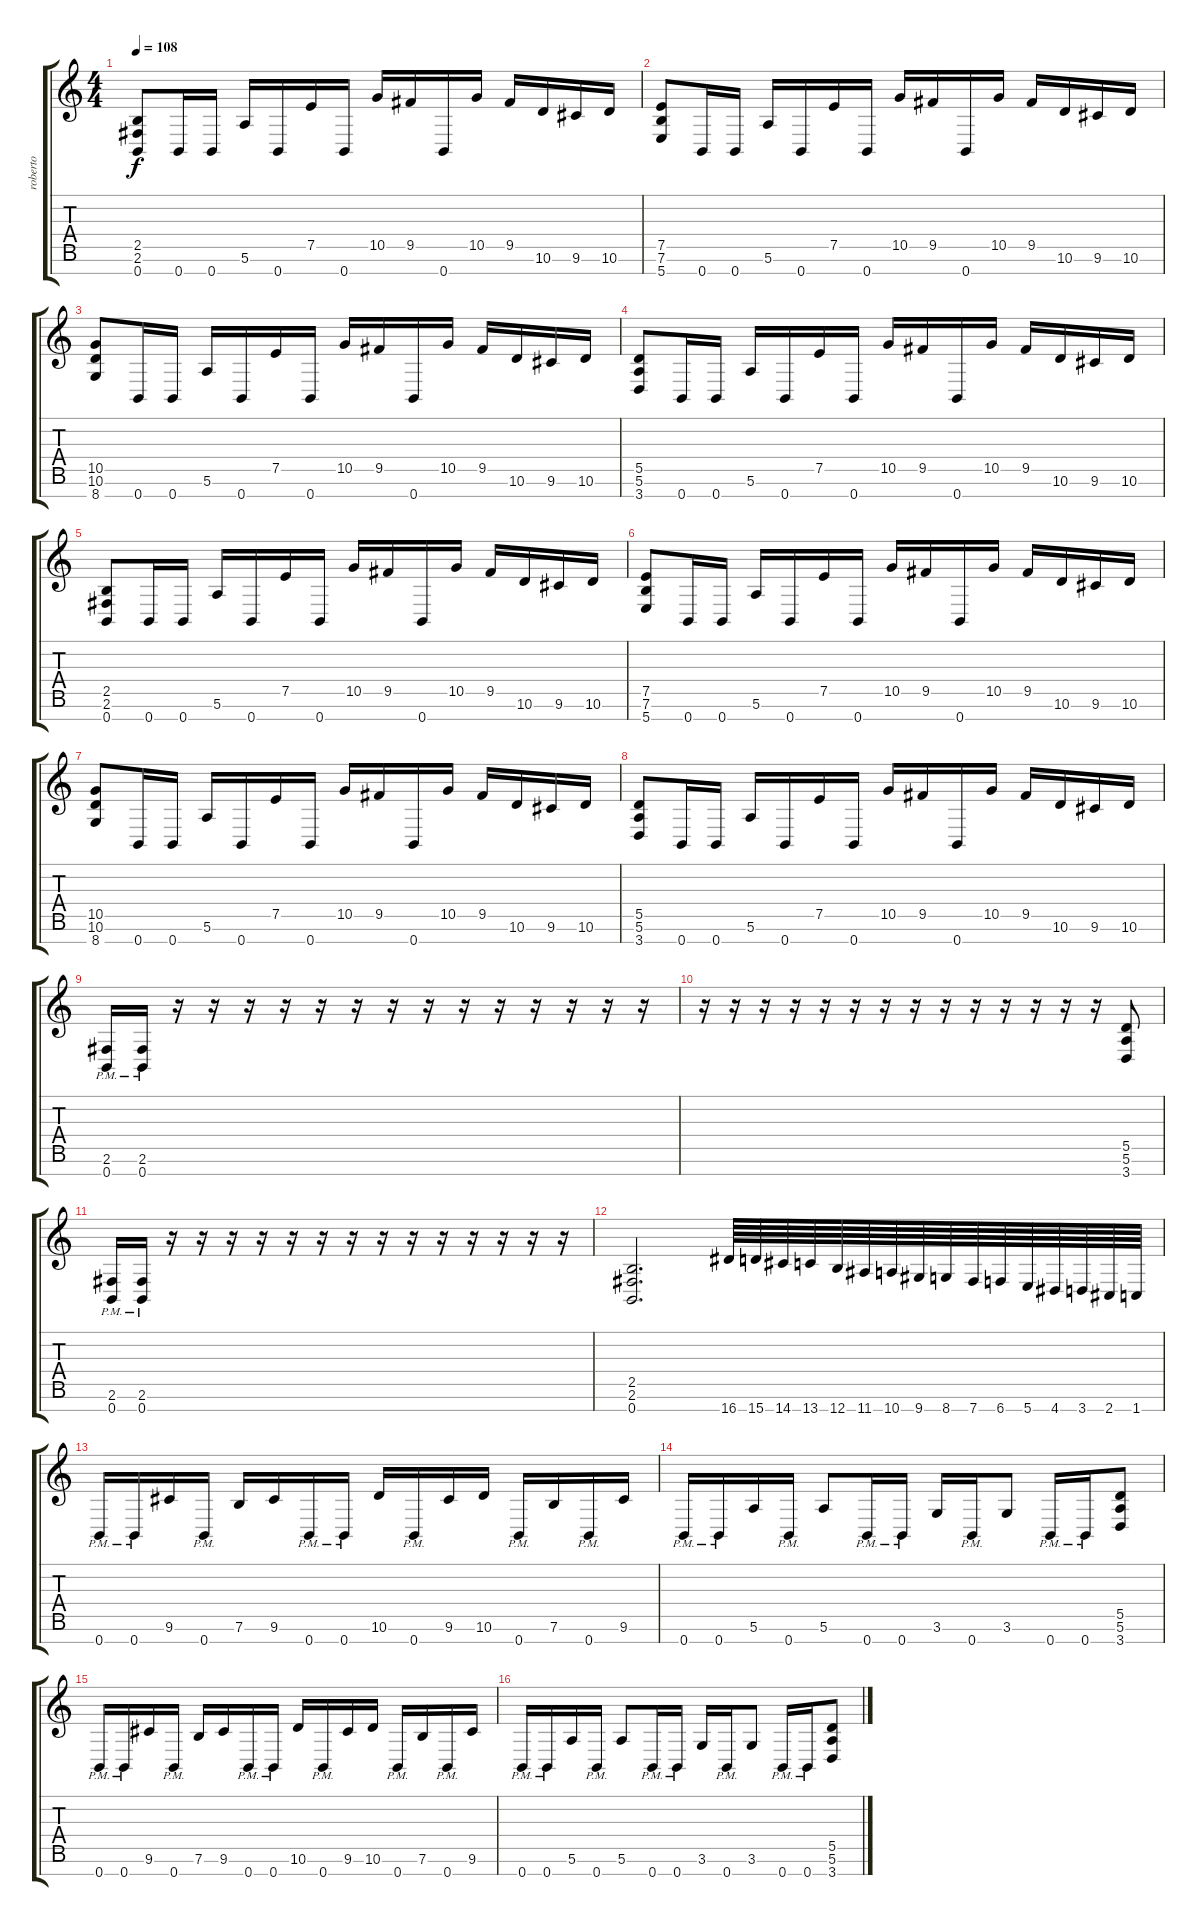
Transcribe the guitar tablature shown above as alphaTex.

\track ("roberto" "roberto") {instrument distortionguitar}
\staff {score tabs}
\tuning (E4 B3 G3 D3 A2 E2 B1) {hide}
\ts (4 4)
\tempo 108
\clef g2
\ks c
(2.5 2.6 0.7).8{dy f instrument distortionguitar} 0.7.16 0.7.16 5.6.16 0.7.16 7.5.16 0.7.16 10.5.16 9.5.16 0.7.16 10.5.16 9.5.16 10.6.16 9.6.16 10.6.16 |
(7.5 7.6 5.7).8 0.7.16 0.7.16 5.6.16 0.7.16 7.5.16 0.7.16 10.5.16 9.5.16 0.7.16 10.5.16 9.5.16 10.6.16 9.6.16 10.6.16 |
(10.5 10.6 8.7).8 0.7.16 0.7.16 5.6.16 0.7.16 7.5.16 0.7.16 10.5.16 9.5.16 0.7.16 10.5.16 9.5.16 10.6.16 9.6.16 10.6.16 |
(5.5 5.6 3.7).8 0.7.16 0.7.16 5.6.16 0.7.16 7.5.16 0.7.16 10.5.16 9.5.16 0.7.16 10.5.16 9.5.16 10.6.16 9.6.16 10.6.16 |
(2.5 2.6 0.7).8 0.7.16 0.7.16 5.6.16 0.7.16 7.5.16 0.7.16 10.5.16 9.5.16 0.7.16 10.5.16 9.5.16 10.6.16 9.6.16 10.6.16 |
(7.5 7.6 5.7).8 0.7.16 0.7.16 5.6.16 0.7.16 7.5.16 0.7.16 10.5.16 9.5.16 0.7.16 10.5.16 9.5.16 10.6.16 9.6.16 10.6.16 |
(10.5 10.6 8.7).8 0.7.16 0.7.16 5.6.16 0.7.16 7.5.16 0.7.16 10.5.16 9.5.16 0.7.16 10.5.16 9.5.16 10.6.16 9.6.16 10.6.16 |
(5.5 5.6 3.7).8 0.7.16 0.7.16 5.6.16 0.7.16 7.5.16 0.7.16 10.5.16 9.5.16 0.7.16 10.5.16 9.5.16 10.6.16 9.6.16 10.6.16 |
(2.6{pm} 0.7{pm}).16 (2.6{pm} 0.7{pm}).16 r.16 r.16 r.16 r.16 r.16 r.16 r.16 r.16 r.16 r.16 r.16 r.16 r.16 r.16 |
r.16 r.16 r.16 r.16 r.16 r.16 r.16 r.16 r.16 r.16 r.16 r.16 r.16 r.16 (5.5 5.6 3.7).8 |
(2.6{pm} 0.7{pm}).16 (2.6{pm} 0.7{pm}).16 r.16 r.16 r.16 r.16 r.16 r.16 r.16 r.16 r.16 r.16 r.16 r.16 r.16 r.16 |
(2.5 2.6 0.7).2{d} 16.7.64 15.7.64 14.7.64 13.7.64 12.7.64 11.7.64 10.7.64 9.7.64 8.7.64 7.7.64 6.7.64 5.7.64 4.7.64 3.7.64 2.7.64 1.7.64 |
0.7{pm}.16 0.7{pm}.16 9.6.16 0.7{pm}.16 7.6.16 9.6.16 0.7{pm}.16 0.7{pm}.16 10.6.16 0.7{pm}.16 9.6.16 10.6.16 0.7{pm}.16 7.6.16 0.7{pm}.16 9.6.16 |
0.7{pm}.16 0.7{pm}.16 5.6.16 0.7{pm}.16 5.6.8 0.7{pm}.16 0.7{pm}.16 3.6.16 0.7{pm}.16 3.6.8 0.7{pm}.16 0.7{pm}.16 (5.5 5.6 3.7).8 |
0.7{pm}.16 0.7{pm}.16 9.6.16 0.7{pm}.16 7.6.16 9.6.16 0.7{pm}.16 0.7{pm}.16 10.6.16 0.7{pm}.16 9.6.16 10.6.16 0.7{pm}.16 7.6.16 0.7{pm}.16 9.6.16 |
0.7{pm}.16 0.7{pm}.16 5.6.16 0.7{pm}.16 5.6.8 0.7{pm}.16 0.7{pm}.16 3.6.16 0.7{pm}.16 3.6.8 0.7{pm}.16 0.7{pm}.16 (5.5 5.6 3.7).8
